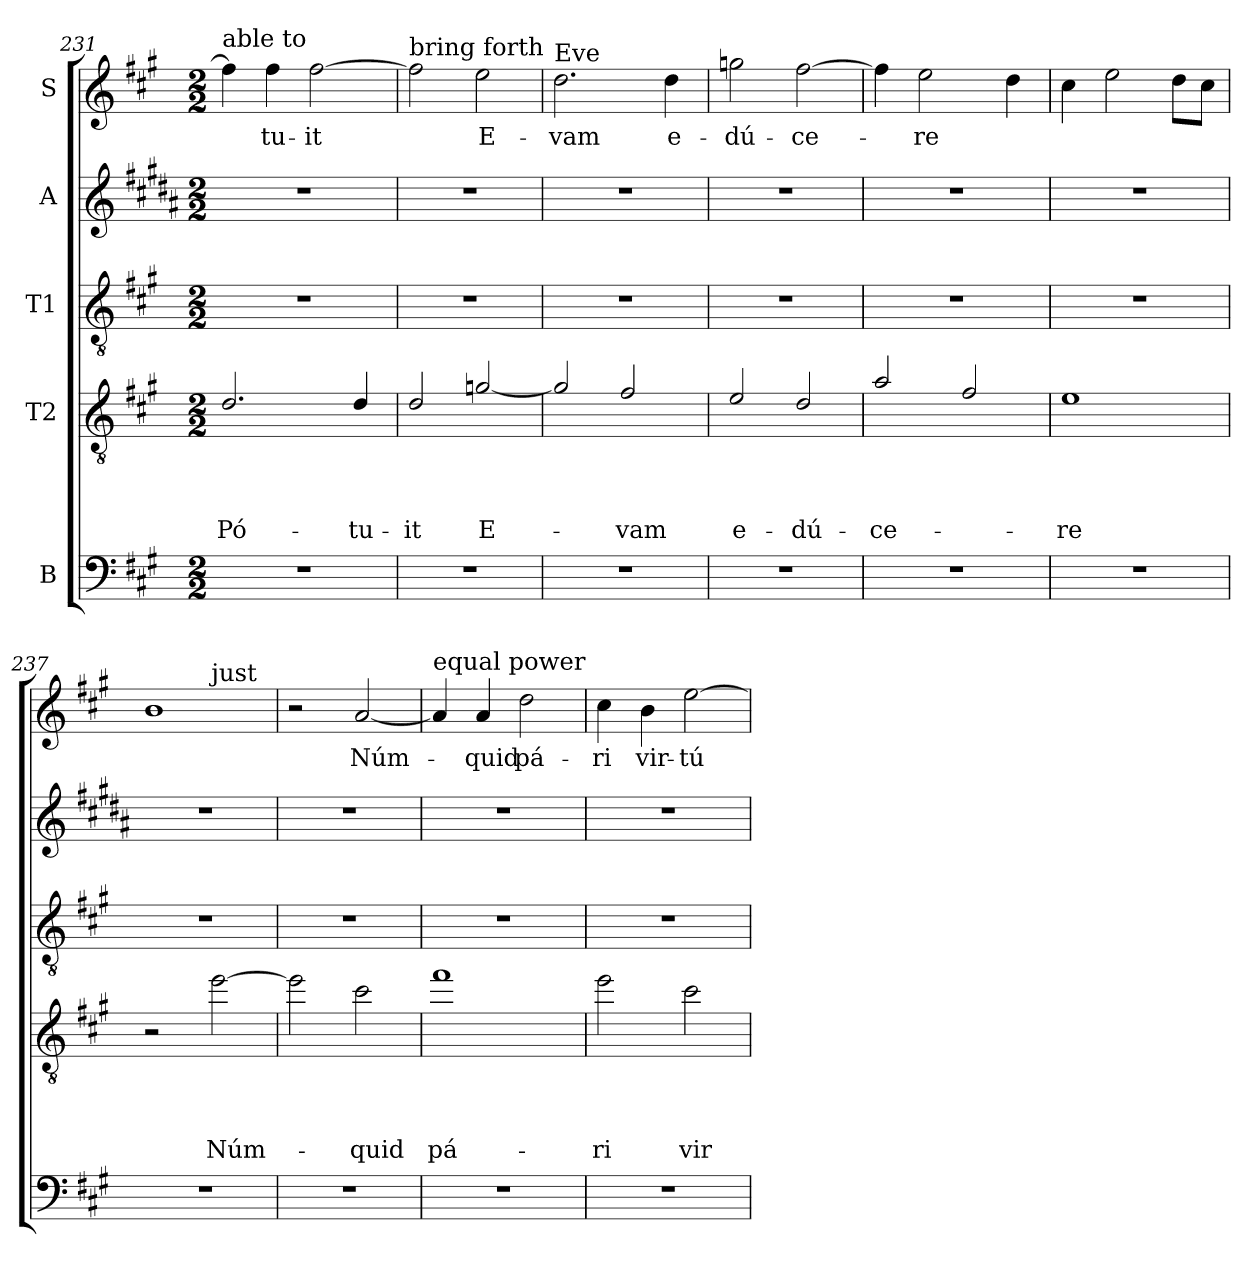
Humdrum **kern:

**kern	**kern	**text	**text	**text	**text	**kern	**kern	**kern	**text
*part5	*part4	*part4	*part4	*part4	*part4	*part3	*part2	*part1	*part1
*staff5	*staff4	*staff4	*staff4	*staff4	*staff4	*staff3	*staff2	*staff1	*staff1
*I"B	*I"T2	*	*	*	*	*I"T1	*I"A	*I"S	*
*clefF4	*clefGv2	*	*	*	*	*clefGv2	*clefG2	*clefG2	*
*	*ITrd8c14	*	*	*	*	*	*ITrd1c2	*	*
*k[f#c#g#]	*k[f#c#g#]	*	*	*	*	*k[f#c#g#]	*k[f#c#g#]	*k[f#c#g#]	*
*A:	*A:	*	*	*	*	*A:	*A:	*A:	*
*M2/2	*M2/2	*	*	*	*	*M2/2	*M2/2	*M2/2	*
=231	=231	=231	=231	=231	=231	=231	=231	=231	=231
!	!	!	!	!	!	!	!	!LO:TX:a:t=able to	!
!	!	!	!	!	!LO:LY:b	!	!	!	!
1r	2.D/	.	.	.	Pó-	1r	1r	4ff#\]	.
!	!	!	!	!	!	!	!	!	!LO:LY:b
.	.	.	.	.	.	.	.	4ff#\	-tu-
!	!	!	!	!	!	!	!	!	!LO:LY:b
.	.	.	.	.	.	.	.	[2ff#\	-it
!	!	!	!	!	!LO:LY:b	!	!	!	!
.	4D/	.	.	.	-tu-	.	.	.	.
=232	=232	=232	=232	=232	=232	=232	=232	=232	=232
!	!	!	!	!	!	!	!	!LO:TX:a:t=bring forth	!
!	!	!	!	!	!LO:LY:b	!	!	!	!
1r	2D/	.	.	.	-it	1r	1r	2ff#\]	.
!	!	!	!	!	!LO:LY:b	!	!	!	!LO:LY:b
.	[2Gn/	.	.	.	E-	.	.	2ee\	E-
=233	=233	=233	=233	=233	=233	=233	=233	=233	=233
!	!	!	!	!	!	!	!	!LO:TX:a:t=Eve	!
!	!	!	!	!	!	!	!	!	!LO:LY:b
1r	2G/]	.	.	.	.	1r	1r	2.dd\	-vam
!	!	!	!	!	!LO:LY:b	!	!	!	!
.	2F#/	.	.	.	-vam	.	.	.	.
!	!	!	!	!	!	!	!	!	!LO:LY:b
.	.	.	.	.	.	.	.	4dd\	e-
=234	=234	=234	=234	=234	=234	=234	=234	=234	=234
!	!	!	!	!	!LO:LY:b	!	!	!	!LO:LY:b
1r	2E/	.	.	.	e-	1r	1r	2ggn\	-dú-
!	!	!	!	!	!LO:LY:b	!	!	!	!LO:LY:b
.	2D/	.	.	.	-dú-	.	.	[2ff#\	-ce-
!!LO:LB:g=z
=235	=235	=235	=235	=235	=235	=235	=235	=235	=235
!	!	!	!	!	!LO:LY:b	!	!	!	!
1r	2A/	.	.	.	-ce-	1r	1r	4ff#\]	.
!	!	!	!	!	!	!	!	!	!LO:LY:b
.	.	.	.	.	.	.	.	2ee\	-re
.	2F#/	.	.	.	.	.	.	.	.
.	.	.	.	.	.	.	.	4dd\	.
=236	=236	=236	=236	=236	=236	=236	=236	=236	=236
!	!	!	!	!	!LO:LY:b	!	!	!	!
1r	1E	.	.	.	-re	1r	1r	4cc#\	.
.	.	.	.	.	.	.	.	2ee\	.
.	.	.	.	.	.	.	.	8dd\L	.
.	.	.	.	.	.	.	.	8cc#\J	.
=237	=237	=237	=237	=237	=237	=237	=237	=237	=237
*	*	*	*	*	*	*	*	*^	*
1r	2r	.	.	.	.	1r	1r	1b	2ryy	.
!	!	!	!	!	!	!	!	!	!LO:TX:a:t=just	!
!	!	!	!	!	!LO:LY:b	!	!	!	!	!
.	[2e\	.	.	.	Núm-	.	.	.	2ryy	.
=238	=238	=238	=238	=238	=238	=238	=238	=238	=238	=238
!	!	!	!	!	!	!	!	!LO:TX:a:t=as with	!	!
*	*	*	*	*	*	*	*	*v	*v	*
1r	2e\]	.	.	.	.	1r	1r	2r	.
!	!	!	!	!	!LO:LY:b	!	!	!	!LO:LY:b
.	2c#\	.	.	.	-quid	.	.	[2a/	Núm-
=239	=239	=239	=239	=239	=239	=239	=239	=239	=239
!	!	!	!	!	!	!	!	!LO:TX:a:t=equal power	!
!	!	!	!	!	!LO:LY:b	!	!	!	!
1r	1f#	.	.	.	pá-	1r	1r	4a/]	.
!	!	!	!	!	!	!	!	!	!LO:LY:b
.	.	.	.	.	.	.	.	4a/	-quid
!	!	!	!	!	!	!	!	!	!LO:LY:b
.	.	.	.	.	.	.	.	2dd\	pá-
=240	=240	=240	=240	=240	=240	=240	=240	=240	=240
!	!	!	!	!	!LO:LY:b	!	!	!	!LO:LY:b
1r	2e\	.	.	.	-ri	1r	1r	4cc#\	-ri
!	!	!	!	!	!	!	!	!	!LO:LY:b
.	.	.	.	.	.	.	.	4b\	vir-
!	!	!	!	!	!LO:LY:b	!	!	!	!LO:LY:b
.	2c#\	.	.	.	vir-	.	.	[2ee\	-tú-
=	=	=	=	=	=	=	=	=	=
*-	*-	*-	*-	*-	*-	*-	*-	*-	*-
